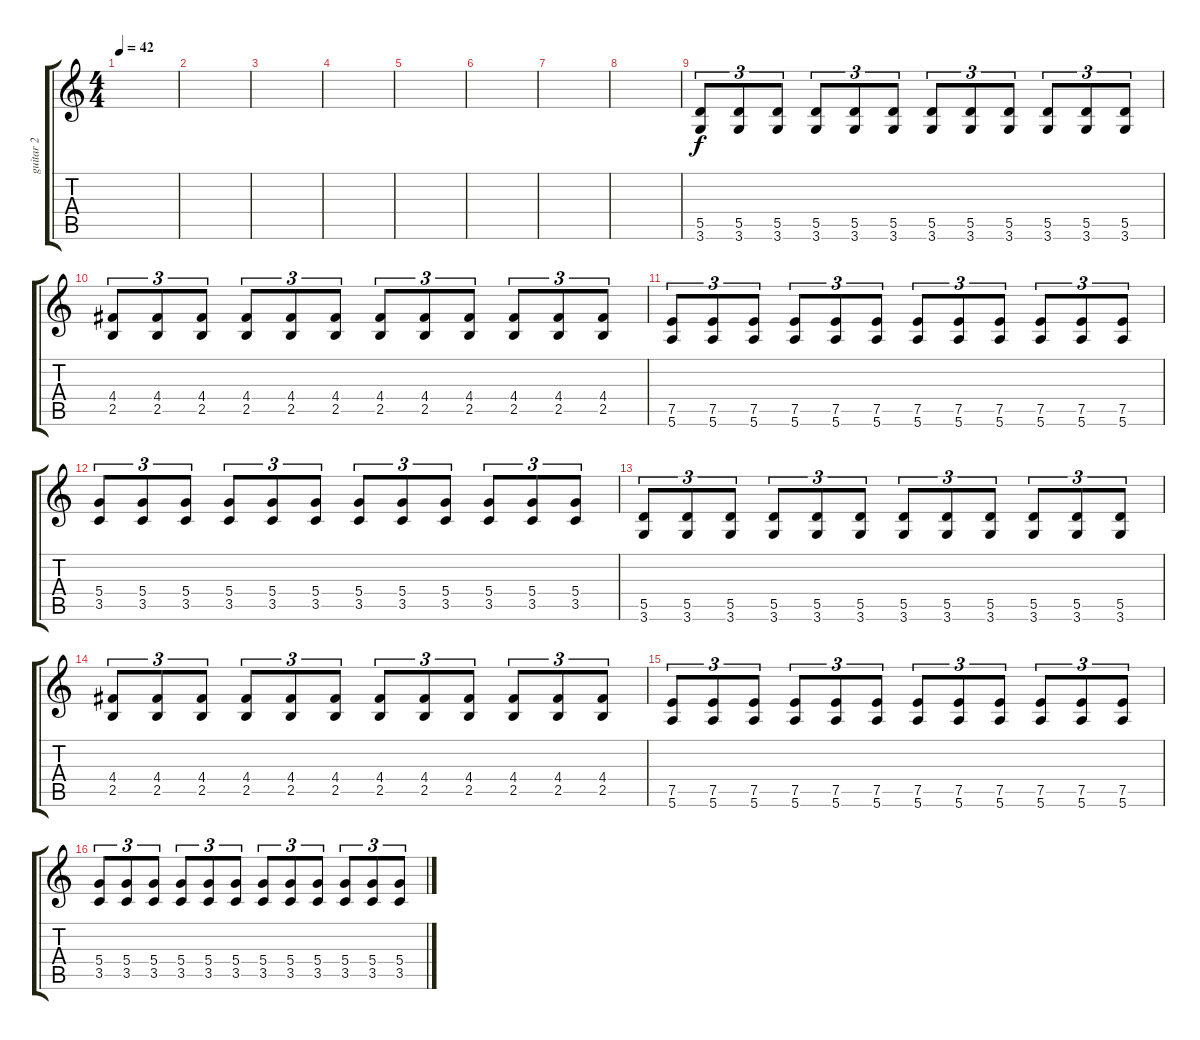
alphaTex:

\track ("guitar 2" "guitar 2") {instrument overdrivenguitar}
\staff {score tabs}
\tuning (E4 B3 G3 D3 A2 E2) {hide}
\ts (4 4)
\tempo 42
\clef g2
\ks c
|
|
|
|
|
|
|
|
(5.5 3.6).8{tu (3 2)} (5.5 3.6).8{tu (3 2)} (5.5 3.6).8{tu (3 2)} (5.5 3.6).8{tu (3 2)} (5.5 3.6).8{tu (3 2)} (5.5 3.6).8{tu (3 2)} (5.5 3.6).8{tu (3 2)} (5.5 3.6).8{tu (3 2)} (5.5 3.6).8{tu (3 2)} (5.5 3.6).8{tu (3 2)} (5.5 3.6).8{tu (3 2)} (5.5 3.6).8{tu (3 2)} |
(4.4 2.5).8{tu (3 2)} (4.4 2.5).8{tu (3 2)} (4.4 2.5).8{tu (3 2)} (4.4 2.5).8{tu (3 2)} (4.4 2.5).8{tu (3 2)} (4.4 2.5).8{tu (3 2)} (4.4 2.5).8{tu (3 2)} (4.4 2.5).8{tu (3 2)} (4.4 2.5).8{tu (3 2)} (4.4 2.5).8{tu (3 2)} (4.4 2.5).8{tu (3 2)} (4.4 2.5).8{tu (3 2)} |
(7.5 5.6).8{tu (3 2)} (7.5 5.6).8{tu (3 2)} (7.5 5.6).8{tu (3 2)} (7.5 5.6).8{tu (3 2)} (7.5 5.6).8{tu (3 2)} (7.5 5.6).8{tu (3 2)} (7.5 5.6).8{tu (3 2)} (7.5 5.6).8{tu (3 2)} (7.5 5.6).8{tu (3 2)} (7.5 5.6).8{tu (3 2)} (7.5 5.6).8{tu (3 2)} (7.5 5.6).8{tu (3 2)} |
(5.4 3.5).8{tu (3 2)} (5.4 3.5).8{tu (3 2)} (5.4 3.5).8{tu (3 2)} (5.4 3.5).8{tu (3 2)} (5.4 3.5).8{tu (3 2)} (5.4 3.5).8{tu (3 2)} (5.4 3.5).8{tu (3 2)} (5.4 3.5).8{tu (3 2)} (5.4 3.5).8{tu (3 2)} (5.4 3.5).8{tu (3 2)} (5.4 3.5).8{tu (3 2)} (5.4 3.5).8{tu (3 2)} |
(5.5 3.6).8{tu (3 2)} (5.5 3.6).8{tu (3 2)} (5.5 3.6).8{tu (3 2)} (5.5 3.6).8{tu (3 2)} (5.5 3.6).8{tu (3 2)} (5.5 3.6).8{tu (3 2)} (5.5 3.6).8{tu (3 2)} (5.5 3.6).8{tu (3 2)} (5.5 3.6).8{tu (3 2)} (5.5 3.6).8{tu (3 2)} (5.5 3.6).8{tu (3 2)} (5.5 3.6).8{tu (3 2)} |
(4.4 2.5).8{tu (3 2)} (4.4 2.5).8{tu (3 2)} (4.4 2.5).8{tu (3 2)} (4.4 2.5).8{tu (3 2)} (4.4 2.5).8{tu (3 2)} (4.4 2.5).8{tu (3 2)} (4.4 2.5).8{tu (3 2)} (4.4 2.5).8{tu (3 2)} (4.4 2.5).8{tu (3 2)} (4.4 2.5).8{tu (3 2)} (4.4 2.5).8{tu (3 2)} (4.4 2.5).8{tu (3 2)} |
(7.5 5.6).8{tu (3 2)} (7.5 5.6).8{tu (3 2)} (7.5 5.6).8{tu (3 2)} (7.5 5.6).8{tu (3 2)} (7.5 5.6).8{tu (3 2)} (7.5 5.6).8{tu (3 2)} (7.5 5.6).8{tu (3 2)} (7.5 5.6).8{tu (3 2)} (7.5 5.6).8{tu (3 2)} (7.5 5.6).8{tu (3 2)} (7.5 5.6).8{tu (3 2)} (7.5 5.6).8{tu (3 2)} |
(5.4 3.5).8{tu (3 2)} (5.4 3.5).8{tu (3 2)} (5.4 3.5).8{tu (3 2)} (5.4 3.5).8{tu (3 2)} (5.4 3.5).8{tu (3 2)} (5.4 3.5).8{tu (3 2)} (5.4 3.5).8{tu (3 2)} (5.4 3.5).8{tu (3 2)} (5.4 3.5).8{tu (3 2)} (5.4 3.5).8{tu (3 2)} (5.4 3.5).8{tu (3 2)} (5.4 3.5).8{tu (3 2)}
